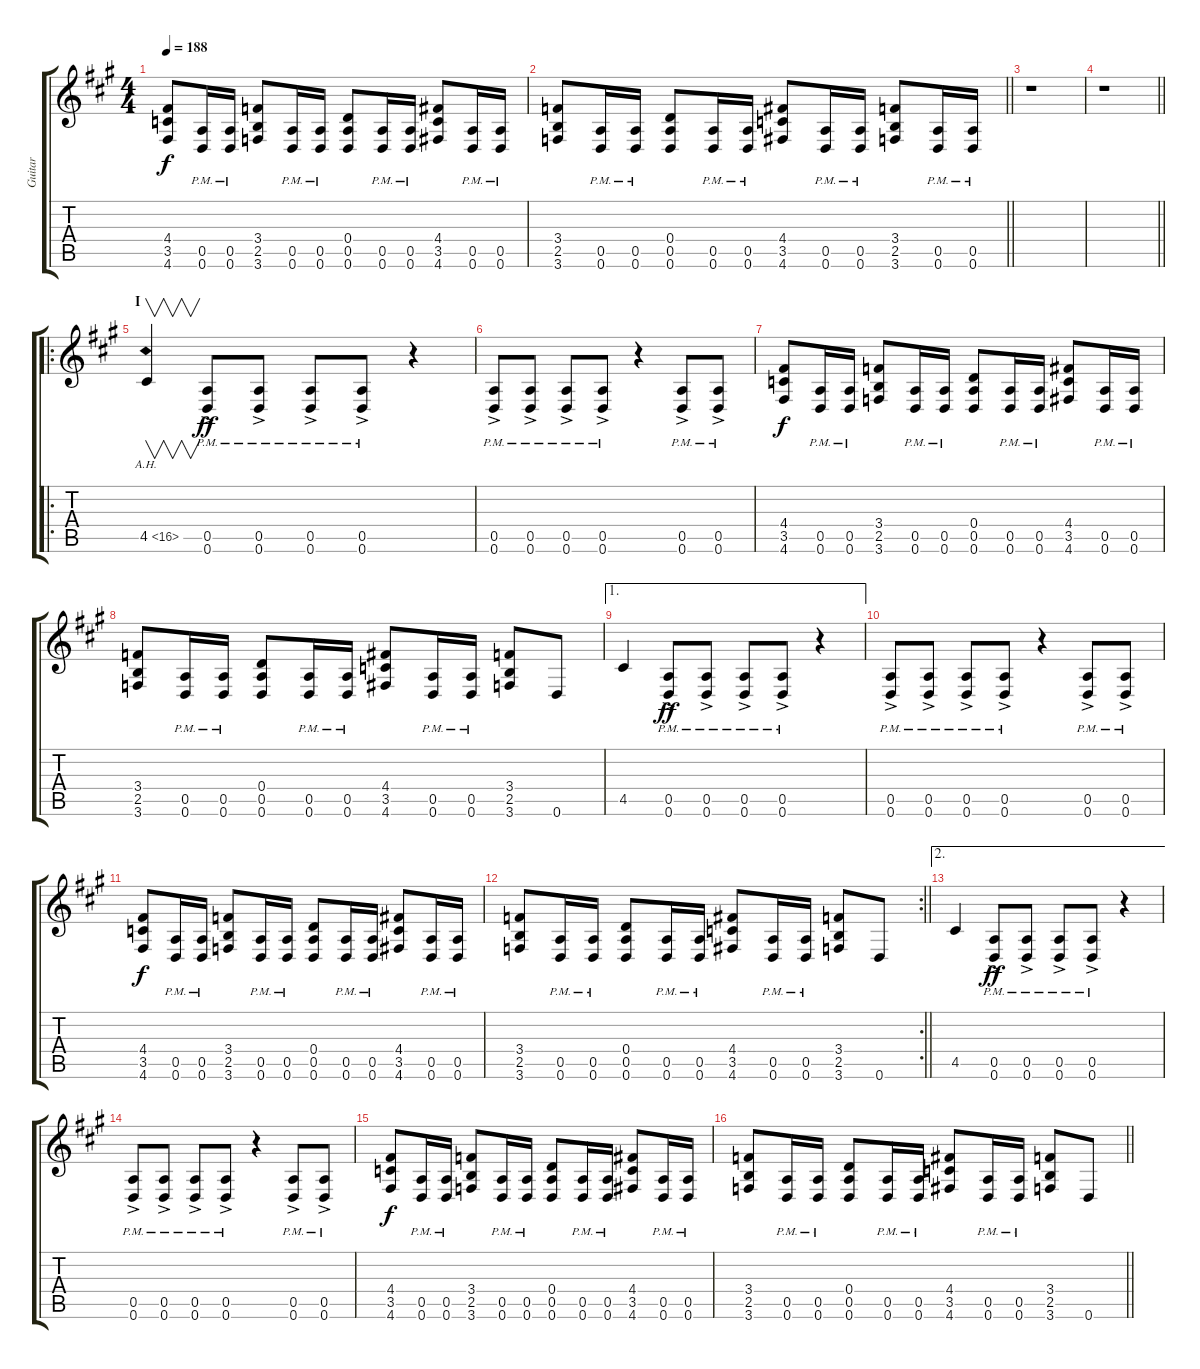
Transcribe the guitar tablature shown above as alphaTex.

\track ("Guitar" "Guitar") {instrument distortionguitar}
\staff {score tabs}
\tuning (E4 B3 G3 D3 A2 D2) {hide}
\ts (4 4)
\tempo 188
\clef g2
\ks f#minor
(4.4 3.5 4.6).8{dy f} (0.5{pm} 0.6{pm}).16 (0.5{pm} 0.6{pm}).16 (3.4 2.5 3.6).8 (0.5{pm} 0.6{pm}).16 (0.5{pm} 0.6{pm}).16 (0.4 0.5 0.6).8 (0.5{pm} 0.6{pm}).16 (0.5{pm} 0.6{pm}).16 (4.4 3.5 4.6).8 (0.5{pm} 0.6{pm}).16 (0.5{pm} 0.6{pm}).16 |
\barLineRight lightlight
(3.4 2.5 3.6).8 (0.5{pm} 0.6{pm}).16 (0.5{pm} 0.6{pm}).16 (0.4 0.5 0.6).8 (0.5{pm} 0.6{pm}).16 (0.5{pm} 0.6{pm}).16 (4.4 3.5 4.6).8 (0.5{pm} 0.6{pm}).16 (0.5{pm} 0.6{pm}).16 (3.4 2.5 3.6).8 (0.5{pm} 0.6{pm}).16 (0.5{pm} 0.6{pm}).16 |
\section ("" "")
r.1 |
\barLineRight lightlight
r.1 |
\ro
\section ("" "I")
4.5{ah 12}.4{v} (0.5{ac pm} 0.6{ac pm}).8{dy ff} (0.5{ac pm} 0.6{ac pm}).8 (0.5{ac pm} 0.6{ac pm}).8 (0.5{ac pm} 0.6{ac pm}).8 r.4 |
(0.5{ac pm} 0.6{ac pm}).8 (0.5{ac pm} 0.6{ac pm}).8 (0.5{ac pm} 0.6{ac pm}).8 (0.5{ac pm} 0.6{ac pm}).8 r.4 (0.5{ac pm} 0.6{ac pm}).8 (0.5{ac pm} 0.6{ac pm}).8 |
(4.4 3.5 4.6).8{dy f} (0.5{pm} 0.6{pm}).16 (0.5{pm} 0.6{pm}).16 (3.4 2.5 3.6).8 (0.5{pm} 0.6{pm}).16 (0.5{pm} 0.6{pm}).16 (0.4 0.5 0.6).8 (0.5{pm} 0.6{pm}).16 (0.5{pm} 0.6{pm}).16 (4.4 3.5 4.6).8 (0.5{pm} 0.6{pm}).16 (0.5{pm} 0.6{pm}).16 |
(3.4 2.5 3.6).8 (0.5{pm} 0.6{pm}).16 (0.5{pm} 0.6{pm}).16 (0.4 0.5 0.6).8 (0.5{pm} 0.6{pm}).16 (0.5{pm} 0.6{pm}).16 (4.4 3.5 4.6).8 (0.5{pm} 0.6{pm}).16 (0.5{pm} 0.6{pm}).16 (3.4 2.5 3.6).8 0.6.8 |
\ae 1
4.5.4 (0.5{ac pm} 0.6{ac pm}).8{dy ff} (0.5{ac pm} 0.6{ac pm}).8 (0.5{ac pm} 0.6{ac pm}).8 (0.5{ac pm} 0.6{ac pm}).8 r.4 |
(0.5{ac pm} 0.6{ac pm}).8 (0.5{ac pm} 0.6{ac pm}).8 (0.5{ac pm} 0.6{ac pm}).8 (0.5{ac pm} 0.6{ac pm}).8 r.4 (0.5{ac pm} 0.6{ac pm}).8 (0.5{ac pm} 0.6{ac pm}).8 |
(4.4 3.5 4.6).8{dy f} (0.5{pm} 0.6{pm}).16 (0.5{pm} 0.6{pm}).16 (3.4 2.5 3.6).8 (0.5{pm} 0.6{pm}).16 (0.5{pm} 0.6{pm}).16 (0.4 0.5 0.6).8 (0.5{pm} 0.6{pm}).16 (0.5{pm} 0.6{pm}).16 (4.4 3.5 4.6).8 (0.5{pm} 0.6{pm}).16 (0.5{pm} 0.6{pm}).16 |
\rc 2
\barLineRight lightlight
(3.4 2.5 3.6).8 (0.5{pm} 0.6{pm}).16 (0.5{pm} 0.6{pm}).16 (0.4 0.5 0.6).8 (0.5{pm} 0.6{pm}).16 (0.5{pm} 0.6{pm}).16 (4.4 3.5 4.6).8 (0.5{pm} 0.6{pm}).16 (0.5{pm} 0.6{pm}).16 (3.4 2.5 3.6).8 0.6.8 |
\ae 2
4.5.4 (0.5{ac pm} 0.6{ac pm}).8{dy ff} (0.5{ac pm} 0.6{ac pm}).8 (0.5{ac pm} 0.6{ac pm}).8 (0.5{ac pm} 0.6{ac pm}).8 r.4 |
(0.5{ac pm} 0.6{ac pm}).8 (0.5{ac pm} 0.6{ac pm}).8 (0.5{ac pm} 0.6{ac pm}).8 (0.5{ac pm} 0.6{ac pm}).8 r.4 (0.5{ac pm} 0.6{ac pm}).8 (0.5{ac pm} 0.6{ac pm}).8 |
(4.4 3.5 4.6).8{dy f} (0.5{pm} 0.6{pm}).16 (0.5{pm} 0.6{pm}).16 (3.4 2.5 3.6).8 (0.5{pm} 0.6{pm}).16 (0.5{pm} 0.6{pm}).16 (0.4 0.5 0.6).8 (0.5{pm} 0.6{pm}).16 (0.5{pm} 0.6{pm}).16 (4.4 3.5 4.6).8 (0.5{pm} 0.6{pm}).16 (0.5{pm} 0.6{pm}).16 |
\barLineRight lightlight
(3.4 2.5 3.6).8 (0.5{pm} 0.6{pm}).16 (0.5{pm} 0.6{pm}).16 (0.4 0.5 0.6).8 (0.5{pm} 0.6{pm}).16 (0.5{pm} 0.6{pm}).16 (4.4 3.5 4.6).8 (0.5{pm} 0.6{pm}).16 (0.5{pm} 0.6{pm}).16 (3.4 2.5 3.6).8 0.6.8
